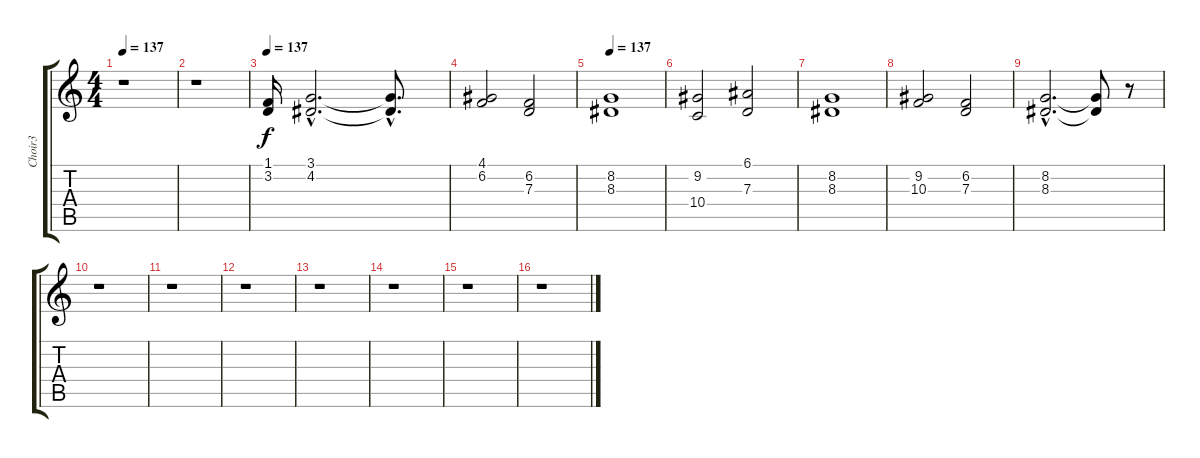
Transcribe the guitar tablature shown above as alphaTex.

\track ("Choir3" "Choir3") {instrument pad4choir}
\staff {score tabs}
\tuning (E4 B3 G3 D3 A2 E2) {hide}
\ts (4 4)
\tempo 137
\clef g2
\ks c
r.1{dy f} |
r.1 |
\tempo 137
(1.1 3.2).16 (3.1{hac} 4.2{hac}).2{d} (3.1{hac t} 4.2{hac t}).8{d} |
(4.1 6.2).2 (6.2 7.3).2 |
\tempo 137
(8.2 8.3).1 |
(9.2 10.4).2 (6.1 7.3).2 |
(8.2 8.3).1 |
(9.2 10.3).2 (6.2 7.3).2 |
(8.2{hac} 8.3{hac}).2{d} (8.2{t} 8.3{t}).8 r.8 |
r.1 |
r.1 |
r.1 |
r.1 |
r.1 |
r.1 |
r.1
